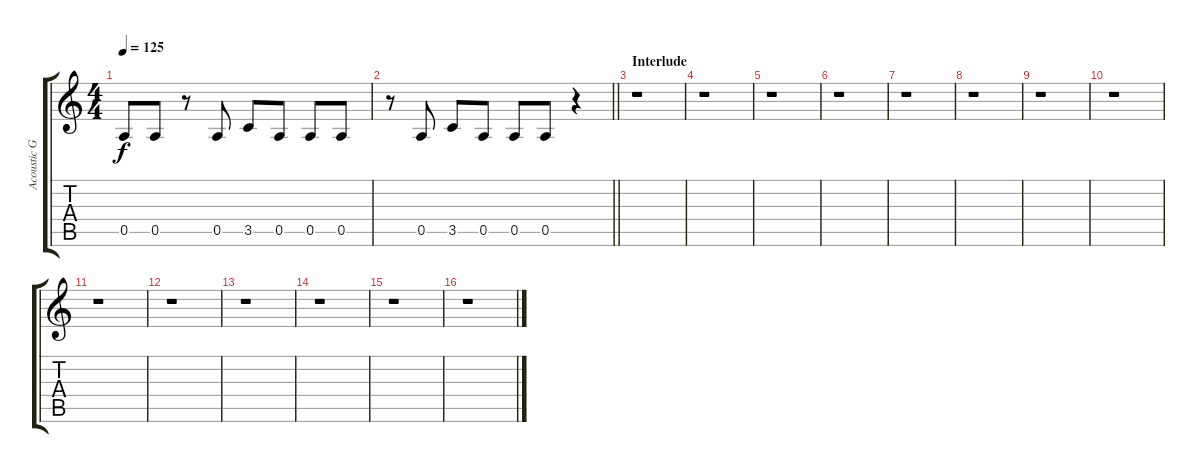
\track ("Acoustic Guitar" "Acoustic G") {instrument acousticguitarsteel}
\staff {score tabs}
\tuning (E4 B3 G3 D3 A2 D2) {hide}
\ts (4 4)
\tempo 125
\clef g2
\ks c
0.5.8{dy f} 0.5.8 r.8 0.5.8 3.5.8 0.5.8 0.5.8 0.5.8 |
\barLineRight lightlight
r.8 0.5.8 3.5.8 0.5.8 0.5.8 0.5.8 r.4 |
\section ("" "Interlude")
r.1 |
r.1 |
r.1 |
r.1 |
r.1 |
r.1 |
r.1 |
r.1 |
r.1 |
r.1 |
r.1 |
r.1 |
r.1 |
r.1
